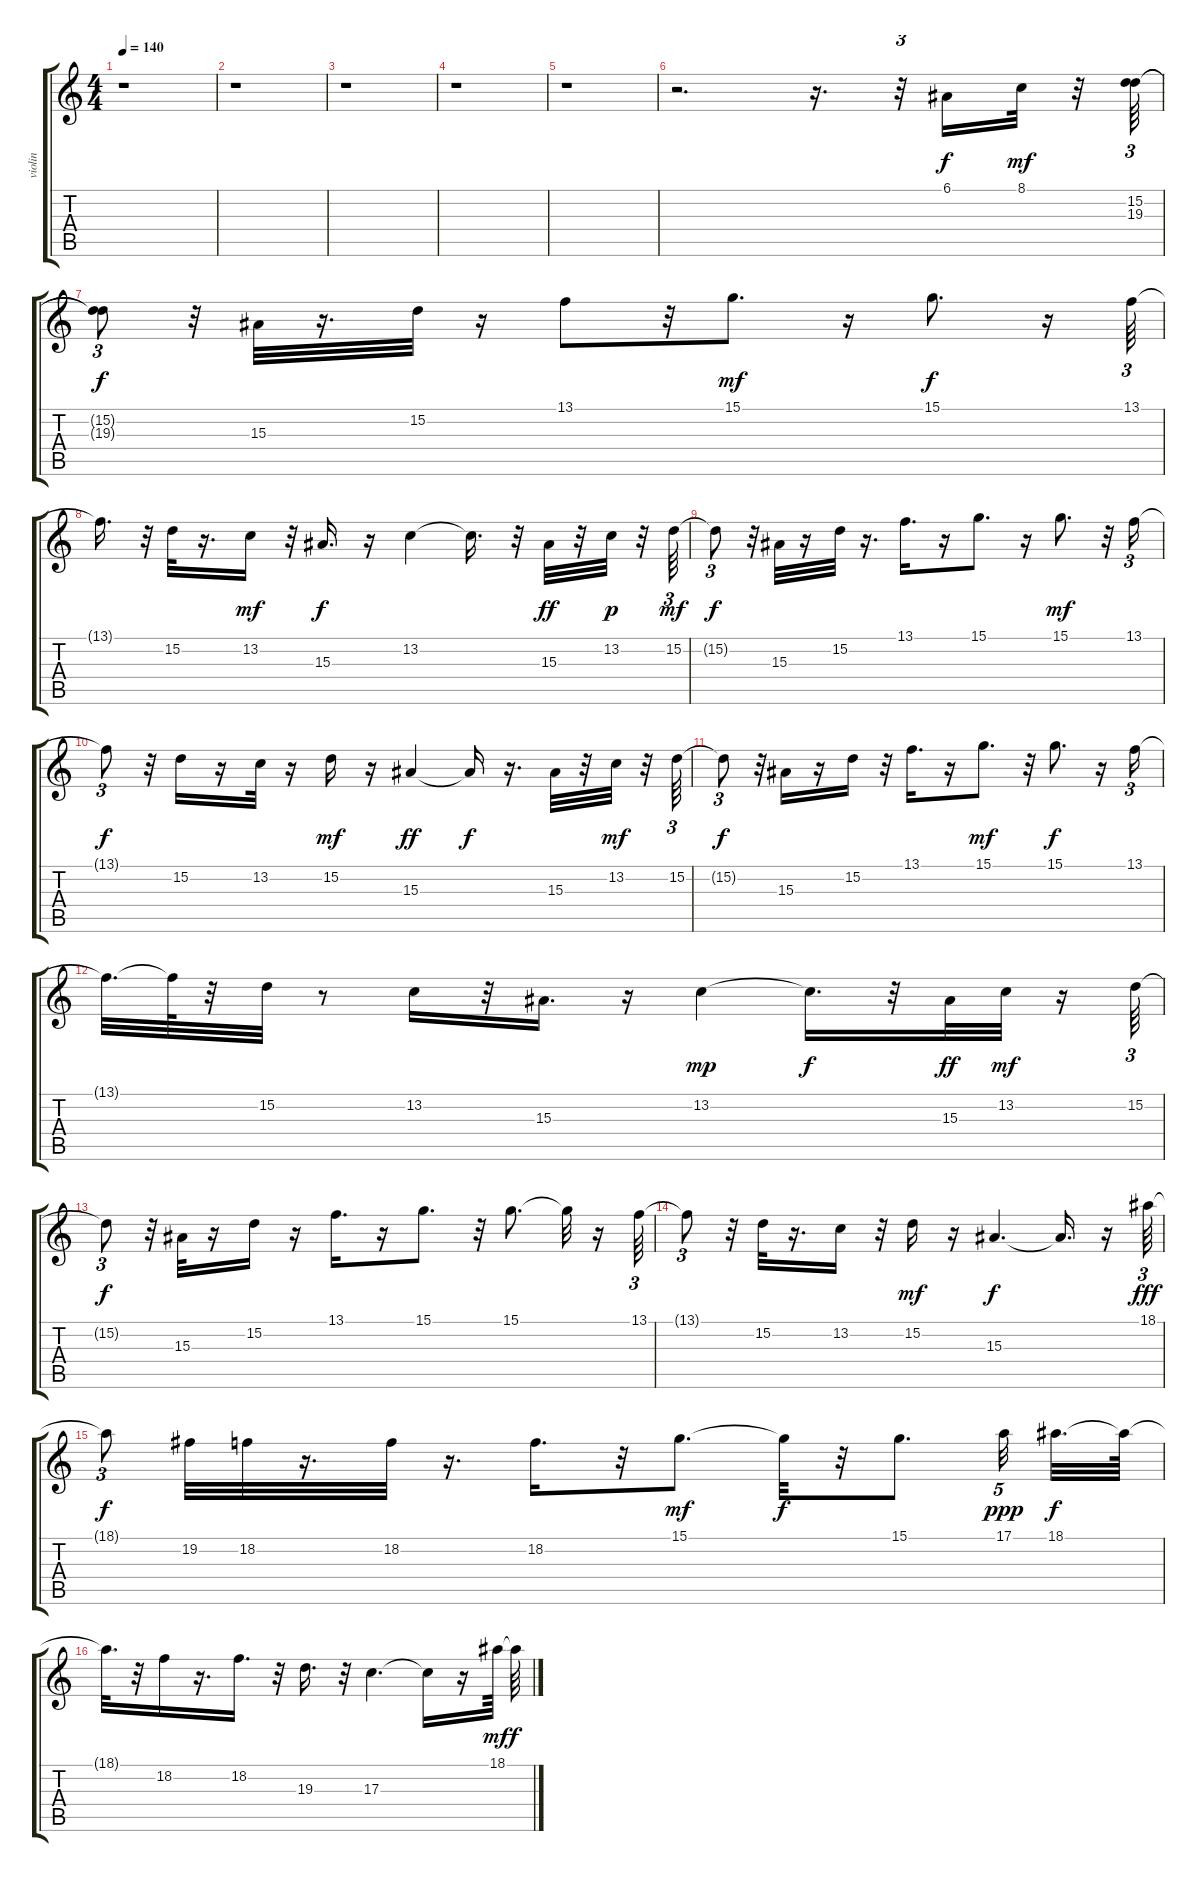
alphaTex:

\track ("violin" "violin") {instrument violin}
\staff {score tabs}
\tuning (E4 B3 G3 D3 A2 E2) {hide}
\ts (4 4)
\tempo 140
\clef g2
\ks c
r.1{dy f} |
r.1 |
r.1 |
r.1 |
r.1 |
r.2{d} r.16{d} r.32{tu (3 2)} 6.1.16 8.1.32{dy mf} r.32 (15.2 19.3).64{tu (3 2)} |
(15.2{t} 19.3{t}).8{tu (3 2) dy f} r.32 15.3.32 r.16{d} 15.2.32 r.16 13.1.8 r.32 15.1.8{d dy mf} r.16 15.1.8{d dy f} r.16 13.1.64{tu (3 2)} |
13.1{t}.16{d} r.32{tu (3 2)} 15.2.32 r.16{d} 13.2.16{dy mf} r.32 15.3.16{d dy f} r.16 13.2.4 13.2{t}.16{d} r.32 15.3.32{dy ff} r.32 13.2.32{dy p} r.32 15.2.64{tu (3 2) dy mf} |
15.2{t}.8{tu (3 2) dy f} r.32 15.3.32 r.16 15.2.32 r.16{d} 13.1.16{d} r.16 15.1.8{d} r.16 15.1.8{d dy mf} r.32 13.1.16{tu (3 2)} |
13.1{t}.8{tu (3 2) dy f} r.32 15.2.16 r.16 13.2.32 r.16 15.2.16{dy mf} r.16 15.3.4{dy ff} 15.3{t}.16{dy f} r.16{d} 15.3.32 r.32 13.2.32{dy mf} r.32 15.2.64{tu (3 2)} |
15.2{t}.8{tu (3 2) dy f} r.32 15.3.16 r.16 15.2.16 r.32 13.1.16{d} r.16 15.1.8{d dy mf} r.32 15.1.8{d dy f} r.16 13.1.16{tu (3 2)} |
13.1{t}.32{d} 13.1{t}.64 r.32 15.2.32 r.8 13.2.16 r.32 15.3.16{d} r.16 13.2.4{dy mp} 13.2{t}.16{d dy f} r.32 15.3.32{dy ff} 13.2.32{dy mf} r.16 15.2.64{tu (3 2)} |
15.2{t}.8{tu (3 2) dy f} r.32 15.3.32 r.16 15.2.16 r.16 13.1.16{d} r.16 15.1.8{d} r.32 15.1.8{d} 15.1{t}.32 r.16 13.1.64{tu (3 2)} |
13.1{t}.8{tu (3 2)} r.32 15.2.32 r.16{d} 13.2.16 r.32 15.2.16{dy mf} r.16 15.3.4{d dy f} 15.3{t}.16{d} r.16 18.1.64{tu (3 2) dy fff} |
18.1{t}.8{tu (3 2) dy f} 19.2.32 18.2.32 r.16{d} 18.2.32 r.16{d} 18.2.16{d} r.32 15.1.8{d dy mf} 15.1{t}.32{dy f} r.32 15.1.8{d} 17.1.32{tu (5 4) dy ppp beam splitsecondary} 18.1.32{d dy f} 18.1{t}.64 |
18.1{t}.32{d} r.32 18.2.16 r.16{d} 18.2.16{d} r.32 19.3.16{d} r.32 17.3.4{d} 17.3{t}.16 r.16 18.1.64{dy mf} 18.1{t}.64{dy f}
